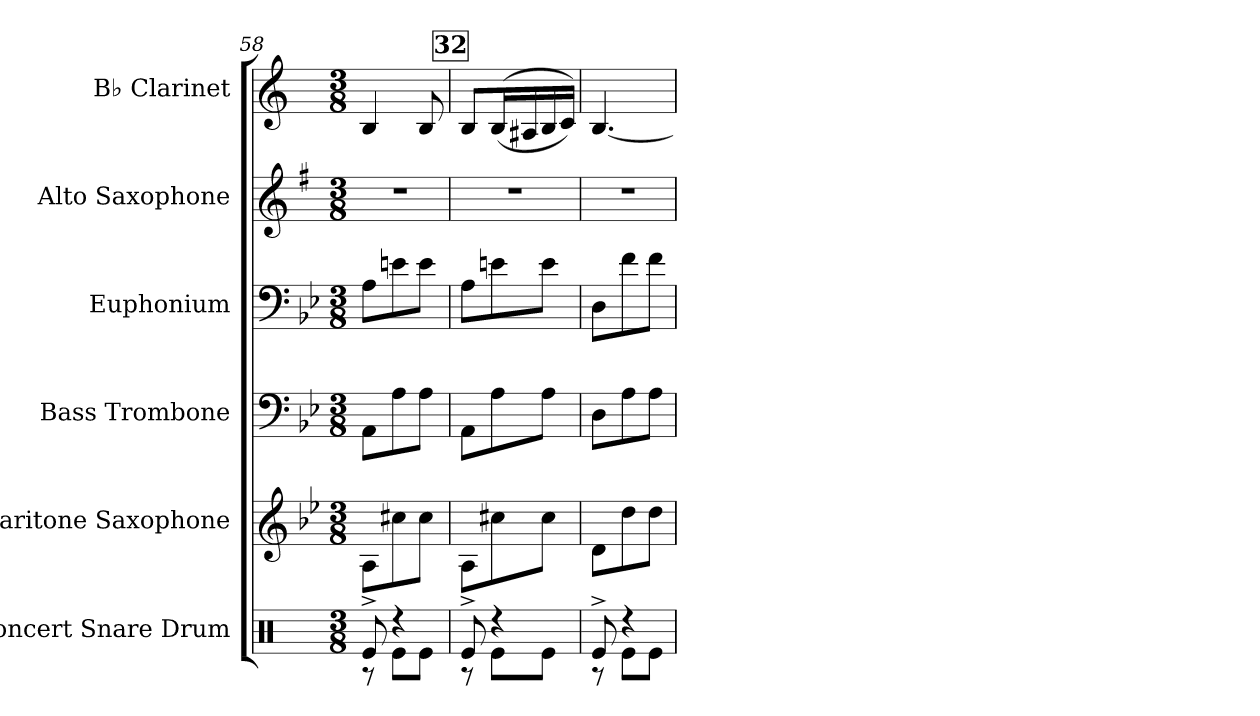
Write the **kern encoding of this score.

**kern	**kern	**kern	**kern	**kern	**kern
*part6	*part5	*part4	*part3	*part2	*part1
*staff6	*staff5	*staff4	*staff3	*staff2	*staff1
*I"Concert Snare Drum	*I"Baritone Saxophone	*I"Bass Trombone	*I"Euphonium	*I"Alto Saxophone	*I"B♭ Clarinet
*I'Con. Sn.	*I'Bar. Sax.	*I'B. Tbn.	*I'Euph.	*I'A. Sax.	*I'B♭ Cl.
*clefX	*clefG2	*clefF4	*clefF4	*clefG2	*clefG2
*	*ITrd12c21	*	*	*ITrd5c9	*ITrd1c2
*k[]	*k[b-e-]	*k[b-e-]	*k[b-e-]	*k[b-e-]	*k[b-e-]
*M3/8	*M3/8	*M3/8	*M3/8	*M3/8	*M3/8
=58	=58	=58	=58	=58	=58
*^	*	*	*	*	*
8Re^/	8r	8AA\L	8AA\L	8A\L	4.r	4A/
4r	8Re\L	8c#X\	8A\	8en\	.	.
.	8Re\J	8c#\J	8A\J	8e\J	.	8A/
!!LO:LB:g=z
!!LO:REH:place=s1:a:B:fs=14:t=32
=59	=59	=59	=59	=59	=59	=59
8Re^/	8r	8AA\L	8AA\L	8A\L	4.r	8A/L
4r	8Re\L	8c#X\	8A\	8en\	.	(<(<16A/L
.	.	.	.	.	.	16G#X/
.	8Re\J	8c#\J	8A\J	8e\J	.	16A/
.	.	.	.	.	.	16B-/JJ))
=60	=60	=60	=60	=60	=60	=60
8Re^/	8r	8D\L	8D\L	8D\L	4.r	[4.A/
4r	8Re\L	8d\	8A\	8f\	.	.
.	8Re\J	8d\J	8A\J	8f\J	.	.
*v	*v	*	*	*	*	*
=	=	=	=	=	=
*-	*-	*-	*-	*-	*-
